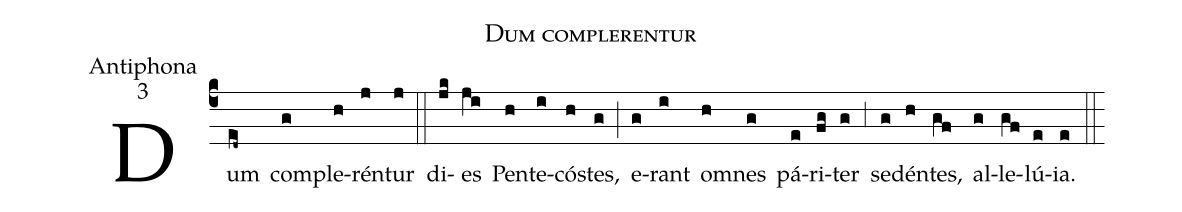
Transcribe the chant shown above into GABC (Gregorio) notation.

name:Dum complerentur;
office-part:Antiphona;
mode:3;
%%
(c4) Dum(ed~) com(g)ple(h)rén(j)tur(j) (::) di(jk)es(ji) Pen(h)te(i)có(h)stes,(g) (;) e(g)rant(i) o(h)mnes(g) pá(e)ri(fg)ter(g) (;3) se(g)dén(h)tes,(gf) al(g)le(gf)lú(e)ia.(e) (::)
